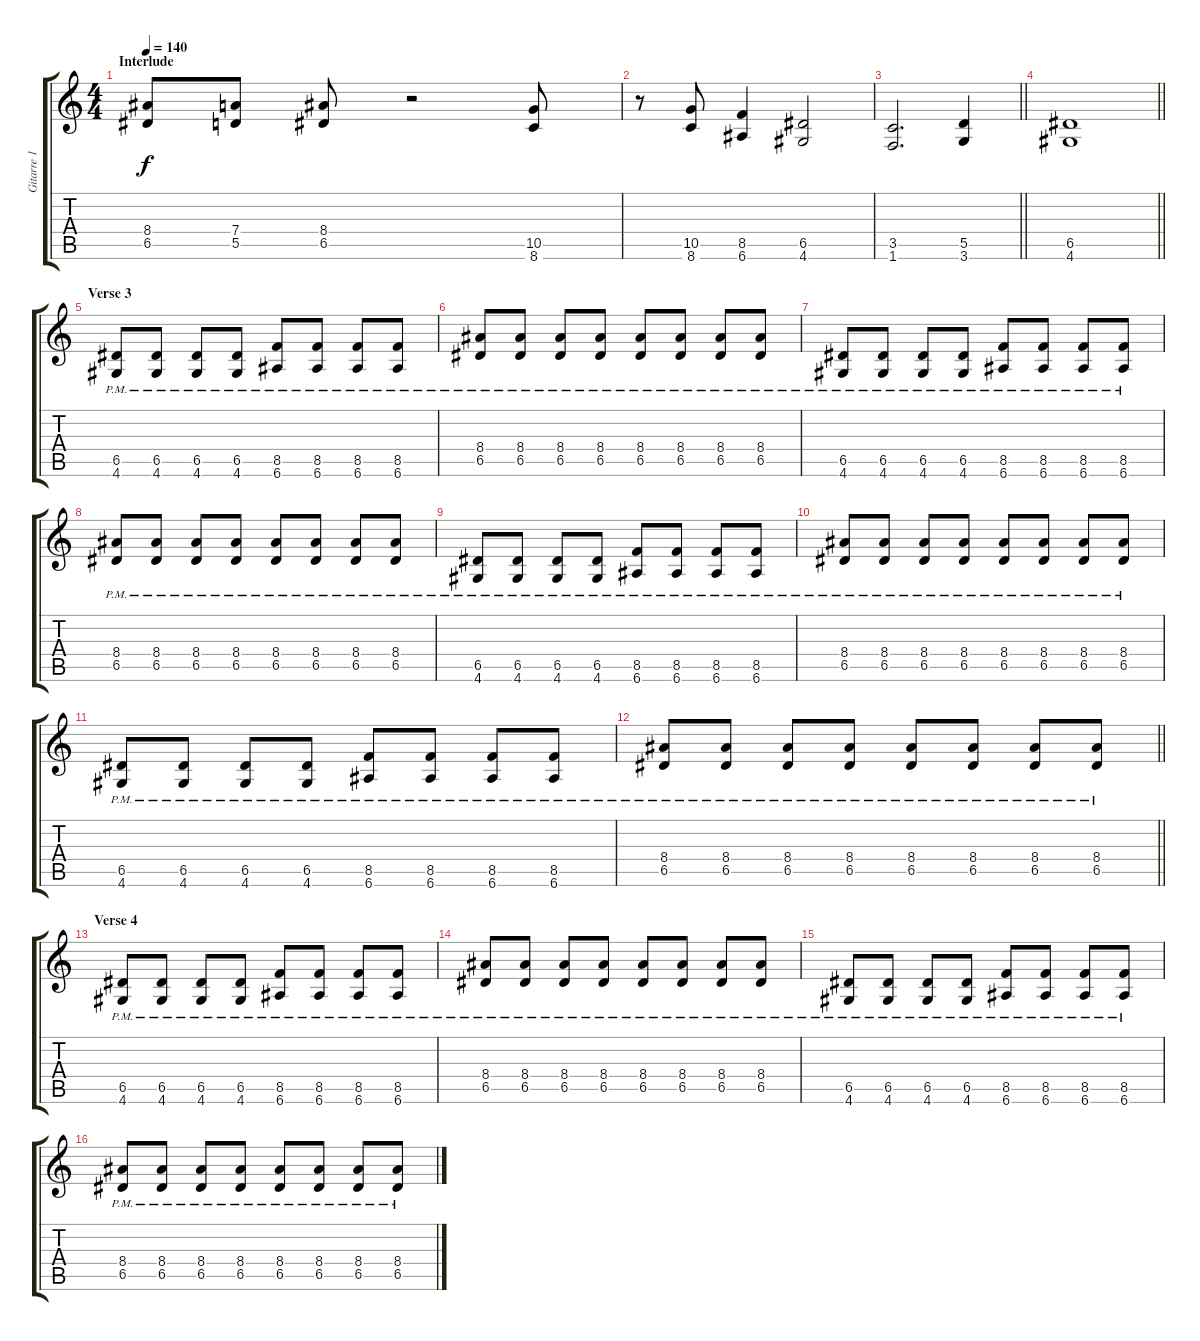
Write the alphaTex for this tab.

\track ("Gitarre 1" "Gitarre 1") {instrument distortionguitar}
\staff {score tabs}
\tuning (E4 B3 G3 D3 A2 E2) {hide}
\ts (4 4)
\section ("" "Interlude")
\tempo 140
\clef g2
\ks c
(8.4 6.5).8{dy f} (7.4 5.5).8 (8.4 6.5).8 r.2 (10.5 8.6).8 |
r.8 (10.5 8.6).8 (8.5 6.6).4 (6.5 4.6).2 |
\barLineRight lightlight
(3.5 1.6).2{d} (5.5 3.6).4 |
\barLineRight lightlight
(6.5 4.6).1 |
\section ("" "Verse 3")
(6.5{pm} 4.6{pm}).8 (6.5{pm} 4.6{pm}).8 (6.5{pm} 4.6{pm}).8 (6.5{pm} 4.6{pm}).8 (8.5{pm} 6.6{pm}).8 (8.5{pm} 6.6{pm}).8 (8.5{pm} 6.6{pm}).8 (8.5{pm} 6.6{pm}).8 |
(8.4{pm} 6.5{pm}).8 (8.4{pm} 6.5{pm}).8 (8.4{pm} 6.5{pm}).8 (8.4{pm} 6.5{pm}).8 (8.4{pm} 6.5{pm}).8 (8.4{pm} 6.5{pm}).8 (8.4{pm} 6.5{pm}).8 (8.4{pm} 6.5{pm}).8 |
(6.5{pm} 4.6{pm}).8 (6.5{pm} 4.6{pm}).8 (6.5{pm} 4.6{pm}).8 (6.5{pm} 4.6{pm}).8 (8.5{pm} 6.6{pm}).8 (8.5{pm} 6.6{pm}).8 (8.5{pm} 6.6{pm}).8 (8.5{pm} 6.6{pm}).8 |
(8.4{pm} 6.5{pm}).8 (8.4{pm} 6.5{pm}).8 (8.4{pm} 6.5{pm}).8 (8.4{pm} 6.5{pm}).8 (8.4{pm} 6.5{pm}).8 (8.4{pm} 6.5{pm}).8 (8.4{pm} 6.5{pm}).8 (8.4{pm} 6.5{pm}).8 |
(6.5{pm} 4.6{pm}).8 (6.5{pm} 4.6{pm}).8 (6.5{pm} 4.6{pm}).8 (6.5{pm} 4.6{pm}).8 (8.5{pm} 6.6{pm}).8 (8.5{pm} 6.6{pm}).8 (8.5{pm} 6.6{pm}).8 (8.5{pm} 6.6{pm}).8 |
(8.4{pm} 6.5{pm}).8 (8.4{pm} 6.5{pm}).8 (8.4{pm} 6.5{pm}).8 (8.4{pm} 6.5{pm}).8 (8.4{pm} 6.5{pm}).8 (8.4{pm} 6.5{pm}).8 (8.4{pm} 6.5{pm}).8 (8.4{pm} 6.5{pm}).8 |
(6.5{pm} 4.6{pm}).8 (6.5{pm} 4.6{pm}).8 (6.5{pm} 4.6{pm}).8 (6.5{pm} 4.6{pm}).8 (8.5{pm} 6.6{pm}).8 (8.5{pm} 6.6{pm}).8 (8.5{pm} 6.6{pm}).8 (8.5{pm} 6.6{pm}).8 |
\barLineRight lightlight
(8.4{pm} 6.5{pm}).8 (8.4{pm} 6.5{pm}).8 (8.4{pm} 6.5{pm}).8 (8.4{pm} 6.5{pm}).8 (8.4{pm} 6.5{pm}).8 (8.4{pm} 6.5{pm}).8 (8.4{pm} 6.5{pm}).8 (8.4{pm} 6.5{pm}).8 |
\section ("" "Verse 4")
(6.5{pm} 4.6{pm}).8 (6.5{pm} 4.6{pm}).8 (6.5{pm} 4.6{pm}).8 (6.5{pm} 4.6{pm}).8 (8.5{pm} 6.6{pm}).8 (8.5{pm} 6.6{pm}).8 (8.5{pm} 6.6{pm}).8 (8.5{pm} 6.6{pm}).8 |
(8.4{pm} 6.5{pm}).8 (8.4{pm} 6.5{pm}).8 (8.4{pm} 6.5{pm}).8 (8.4{pm} 6.5{pm}).8 (8.4{pm} 6.5{pm}).8 (8.4{pm} 6.5{pm}).8 (8.4{pm} 6.5{pm}).8 (8.4{pm} 6.5{pm}).8 |
(6.5{pm} 4.6{pm}).8 (6.5{pm} 4.6{pm}).8 (6.5{pm} 4.6{pm}).8 (6.5{pm} 4.6{pm}).8 (8.5{pm} 6.6{pm}).8 (8.5{pm} 6.6{pm}).8 (8.5{pm} 6.6{pm}).8 (8.5{pm} 6.6{pm}).8 |
(8.4{pm} 6.5{pm}).8 (8.4{pm} 6.5{pm}).8 (8.4{pm} 6.5{pm}).8 (8.4{pm} 6.5{pm}).8 (8.4{pm} 6.5{pm}).8 (8.4{pm} 6.5{pm}).8 (8.4{pm} 6.5{pm}).8 (8.4{pm} 6.5{pm}).8
